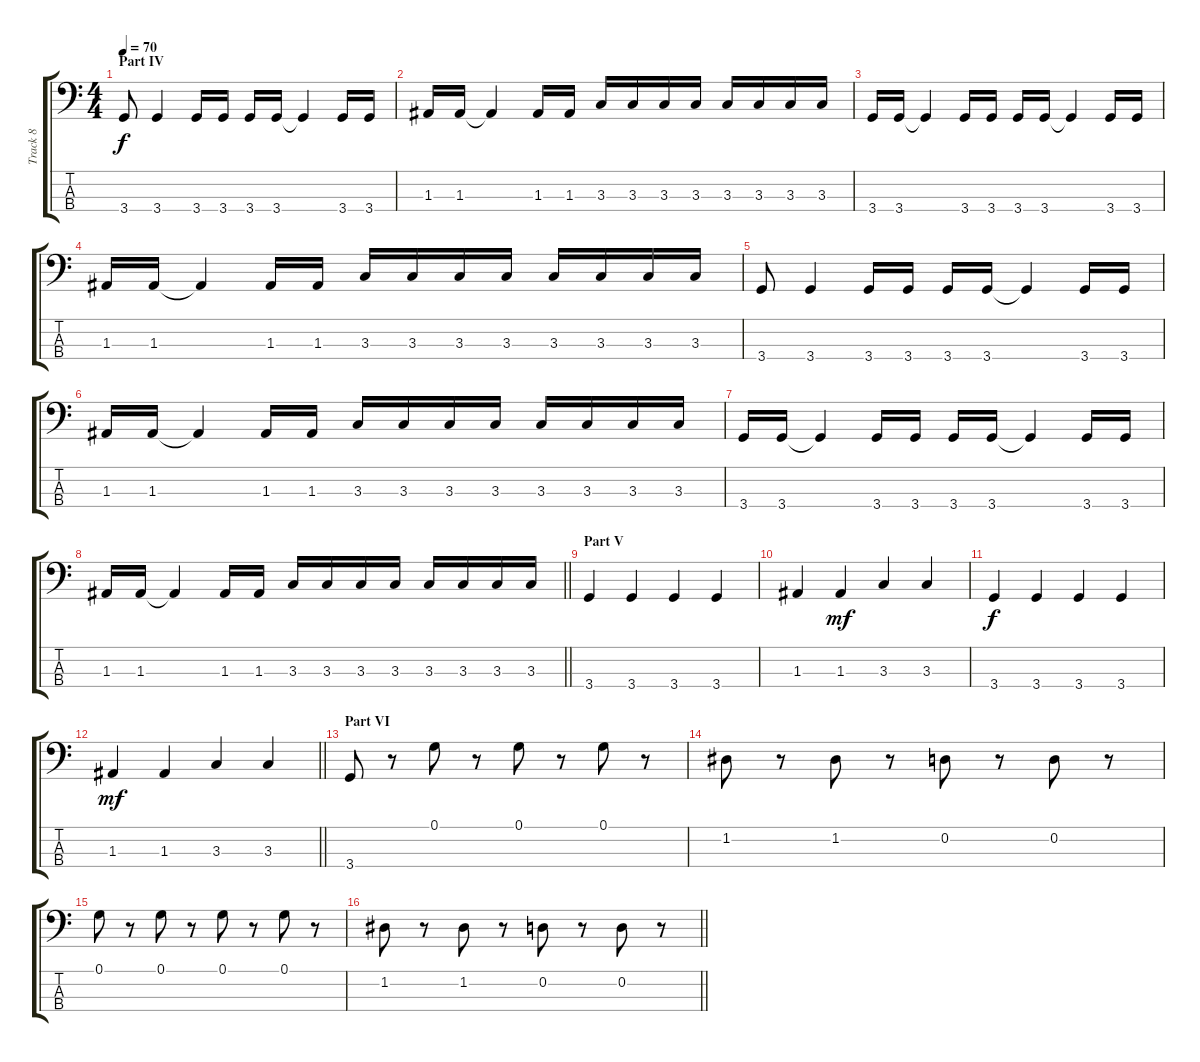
\track ("Track 8" "Track 8") {instrument electricbassfinger}
\staff {score tabs}
\tuning (G2 D2 A1 E1) {hide}
\ts (4 4)
\section ("" "Part IV")
\tempo 70
\clef f4
\ks c
3.4.8{dy f} 3.4.4 3.4.16 3.4.16 3.4.16 3.4.16 3.4{t}.4 3.4.16 3.4.16 |
1.3.16 1.3.16 1.3{t}.4 1.3.16 1.3.16 3.3.16 3.3.16 3.3.16 3.3.16 3.3.16 3.3.16 3.3.16 3.3.16 |
3.4.16 3.4.16 3.4{t}.4 3.4.16 3.4.16 3.4.16 3.4.16 3.4{t}.4 3.4.16 3.4.16 |
1.3.16 1.3.16 1.3{t}.4 1.3.16 1.3.16 3.3.16 3.3.16 3.3.16 3.3.16 3.3.16 3.3.16 3.3.16 3.3.16 |
3.4.8 3.4.4 3.4.16 3.4.16 3.4.16 3.4.16 3.4{t}.4 3.4.16 3.4.16 |
1.3.16 1.3.16 1.3{t}.4 1.3.16 1.3.16 3.3.16 3.3.16 3.3.16 3.3.16 3.3.16 3.3.16 3.3.16 3.3.16 |
3.4.16 3.4.16 3.4{t}.4 3.4.16 3.4.16 3.4.16 3.4.16 3.4{t}.4 3.4.16 3.4.16 |
\barLineRight lightlight
1.3.16 1.3.16 1.3{t}.4 1.3.16 1.3.16 3.3.16 3.3.16 3.3.16 3.3.16 3.3.16 3.3.16 3.3.16 3.3.16 |
\section ("" "Part V")
3.4.4 3.4.4 3.4.4 3.4.4 |
1.3.4 1.3.4{dy mf} 3.3.4 3.3.4 |
3.4.4{dy f} 3.4.4 3.4.4 3.4.4 |
\barLineRight lightlight
1.3.4{dy mf} 1.3.4 3.3.4 3.3.4 |
\section ("" "Part VI")
3.4.8 r.8 0.1.8 r.8 0.1.8 r.8 0.1.8 r.8 |
1.2.8 r.8 1.2.8 r.8 0.2.8 r.8 0.2.8 r.8 |
0.1.8 r.8 0.1.8 r.8 0.1.8 r.8 0.1.8 r.8 |
\barLineRight lightlight
1.2.8 r.8 1.2.8 r.8 0.2.8 r.8 0.2.8 r.8
